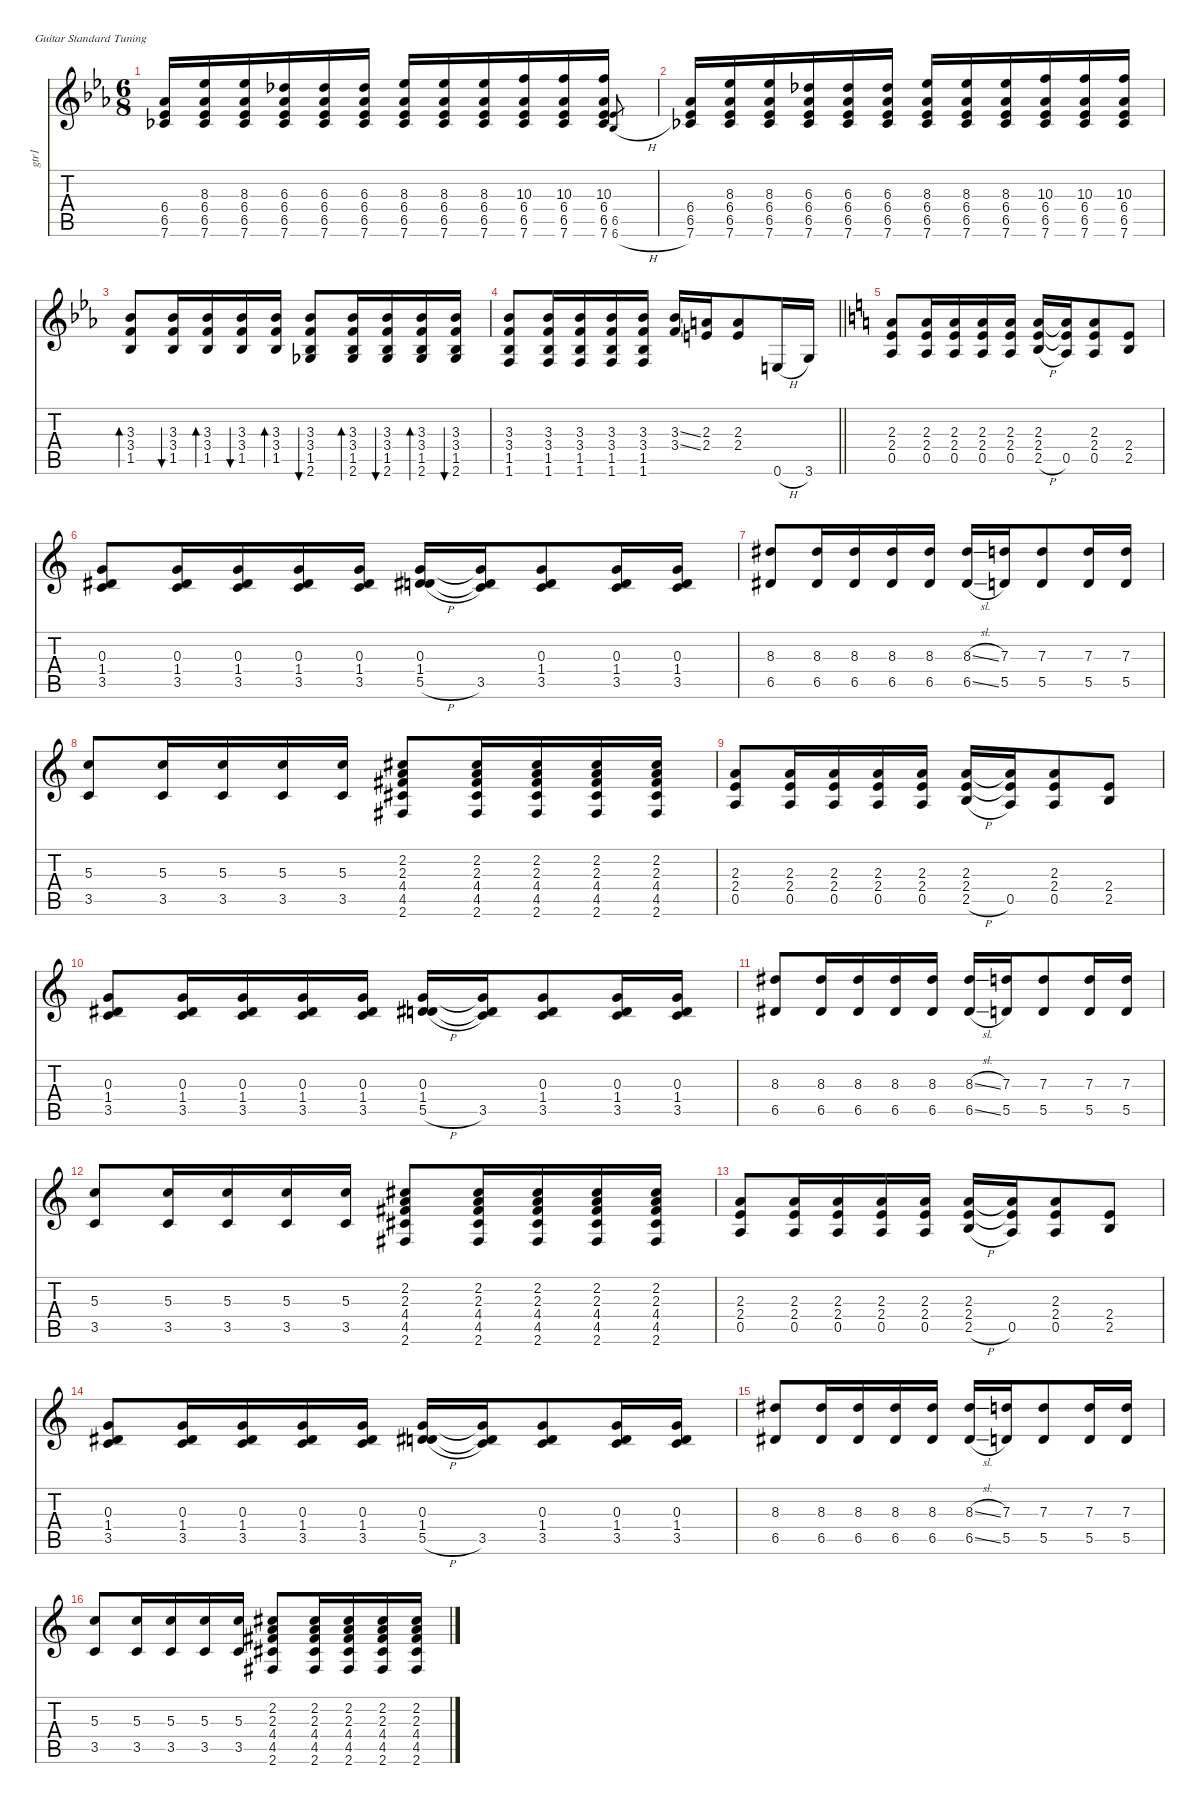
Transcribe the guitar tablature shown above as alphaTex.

\defaultSystemsLayout 4
\hideDynamics
\bracketExtendMode nobrackets
\otherSystemsTrackNameOrientation horizontal
\track ("Guitar 1-hid" "gtr1") {defaultSystemsLayout 4 mute instrument acousticguitarsteel}
\staff {score tabs}
\tuning (E4 B3 G3 D3 A2 E2)
\ts (6 8)
\tempo (93 hide)
\clef g2
\ks cminor
(6.4{acc b} 6.5{acc b} 7.6{acc b}).16{dy ff} (8.3{acc b} 6.4{acc b} 6.5{acc b} 7.6{acc b}).16 (8.3{acc b} 6.4{acc b} 6.5{acc b} 7.6{acc b}).16 (6.3{acc b} 6.4{acc b} 6.5{acc b} 7.6{acc b}).16 (6.3{acc b} 6.4{acc b} 6.5{acc b} 7.6{acc b}).16 (6.3{acc b} 6.4{acc b} 6.5{acc b} 7.6{acc b}).16 (8.3{acc b} 6.4{acc b} 6.5{acc b} 7.6{acc b}).16 (8.3{acc b} 6.4{acc b} 6.5{acc b} 7.6{acc b}).16 (8.3{acc b} 6.4{acc b} 6.5{acc b} 7.6{acc b}).16 (10.3{acc forcenatural} 6.4{acc b} 6.5{acc b} 7.6{acc b}).16 (10.3{acc forcenatural} 6.4{acc b} 6.5{acc b} 7.6{acc b}).16 (10.3{acc forcenatural} 6.4{acc b} 6.5{acc b} 7.6{acc b}).16 (6.5{acc b} 6.6{h acc b}).8{gr dy mf} |
(6.4{acc b} 6.5{acc b} 7.6{acc b}).16{dy ff} (8.3{acc b} 6.4{acc b} 6.5{acc b} 7.6{acc b}).16 (8.3{acc b} 6.4{acc b} 6.5{acc b} 7.6{acc b}).16 (6.3{acc b} 6.4{acc b} 6.5{acc b} 7.6{acc b}).16 (6.3{acc b} 6.4{acc b} 6.5{acc b} 7.6{acc b}).16 (6.3{acc b} 6.4{acc b} 6.5{acc b} 7.6{acc b}).16 (8.3{acc b} 6.4{acc b} 6.5{acc b} 7.6{acc b}).16 (8.3{acc b} 6.4{acc b} 6.5{acc b} 7.6{acc b}).16 (8.3{acc b} 6.4{acc b} 6.5{acc b} 7.6{acc b}).16 (10.3{acc forcenatural} 6.4{acc b} 6.5{acc b} 7.6{acc b}).16 (10.3{acc forcenatural} 6.4{acc b} 6.5{acc b} 7.6{acc b}).16 (10.3{acc forcenatural} 6.4{acc b} 6.5{acc b} 7.6{acc b}).16 |
(3.3{acc b} 3.4{acc forcenatural} 1.5{acc b}).8{bd 60} (3.3{acc b} 3.4{acc forcenatural} 1.5{acc b}).16{bu 60} (3.3{acc b} 3.4{acc forcenatural} 1.5{acc b}).16{bd 60} (3.3{acc b} 3.4{acc forcenatural} 1.5{acc b}).16{bu 60} (3.3{acc b} 3.4{acc forcenatural} 1.5{acc b}).16{bd 60} (3.3{acc b} 3.4{acc forcenatural} 1.5{acc b} 2.6{acc b}).8{bu 60} (3.3{acc b} 3.4{acc forcenatural} 1.5{acc b} 2.6{acc b}).16{bd 60} (3.3{acc b} 3.4{acc forcenatural} 1.5{acc b} 2.6{acc b}).16{bu 60} (3.3{acc b} 3.4{acc forcenatural} 1.5{acc b} 2.6{acc b}).16{bd 60} (3.3{acc b} 3.4{acc forcenatural} 1.5{acc b} 2.6{acc b}).16{bu 60} |
\barLineRight lightlight
(3.3{acc b} 3.4{acc forcenatural} 1.5{acc b} 1.6{acc forcenatural}).8 (3.3{acc b} 3.4{acc forcenatural} 1.5{acc b} 1.6{acc forcenatural}).16 (3.3{acc b} 3.4{acc forcenatural} 1.5{acc b} 1.6{acc forcenatural}).16 (3.3{acc b} 3.4{acc forcenatural} 1.5{acc b} 1.6{acc forcenatural}).16 (3.3{acc b} 3.4{acc forcenatural} 1.5{acc b} 1.6{acc forcenatural}).16 (3.3{ss acc b} 3.4{ss acc forcenatural}).16 (2.3{acc forcenatural} 2.4{acc forcenatural}).16 (2.3{acc forcenatural} 2.4{acc forcenatural}).8 0.6{h acc forcenatural}.16{dy fff} 3.6{acc forcenatural}.16 |
\tempo (91.5 hide)
\ks aminor
(2.4 0.5 2.3).8{dy f} (2.4 0.5 2.3).16 (2.4 0.5 2.3).16 (2.4 0.5 2.3).16 (2.4 0.5 2.3).16 (2.4 2.5{h} 2.3).16 (2.4{t} 0.5 2.3{t}).16 (2.4 2.3 0.5).8 (2.5 2.4).8 |
(3.5 1.4{acc #} 0.3).8{dy ff} (3.5 1.4{acc #} 0.3).16 (3.5 1.4{acc #} 0.3).16 (3.5 1.4{acc #} 0.3).16 (3.5 1.4{acc #} 0.3).16 (5.5{h} 1.4{acc #} 0.3).16 (3.5 1.4{t acc #} 0.3{t}).16 (3.5 1.4{acc #} 0.3).8 (3.5 1.4{acc #} 0.3).16 (3.5 1.4{acc #} 0.3).16 |
\tempo (93 hide)
(8.3{acc #} 6.5{acc #}).8 (8.3{acc #} 6.5{acc #}).16 (8.3{acc #} 6.5{acc #}).16 (8.3{acc #} 6.5{acc #}).16 (8.3{acc #} 6.5{acc #}).16 (8.3{sl acc #} 6.5{sl acc #}).16 (7.3 5.5).16 (7.3 5.5).8 (7.3 5.5).16 (7.3 5.5).16 |
(5.3 3.5).8 (5.3 3.5).16 (5.3 3.5).16 (5.3 3.5).16 (5.3 3.5).16 (2.2{acc #} 2.3 4.4{acc #} 4.5{acc #} 2.6{acc #}).8{dy f} (2.2{acc #} 2.3 4.4{acc #} 4.5{acc #} 2.6{acc #}).16 (2.2{acc #} 2.3 4.4{acc #} 4.5{acc #} 2.6{acc #}).16 (2.2{acc #} 2.3 4.4{acc #} 4.5{acc #} 2.6{acc #}).16 (2.2{acc #} 2.3 4.4{acc #} 4.5{acc #} 2.6{acc #}).16 |
\tempo (91.5 hide)
(2.4 0.5 2.3).8 (2.4 0.5 2.3).16 (2.4 0.5 2.3).16 (2.4 0.5 2.3).16 (2.4 0.5 2.3).16 (2.4 2.5{h} 2.3).16 (2.4{t} 0.5 2.3{t}).16 (2.4 2.3 0.5).8 (2.5 2.4).8 |
(3.5 1.4{acc #} 0.3).8{dy ff} (3.5 1.4{acc #} 0.3).16 (3.5 1.4{acc #} 0.3).16 (3.5 1.4{acc #} 0.3).16 (3.5 1.4{acc #} 0.3).16 (5.5{h} 1.4{acc #} 0.3).16 (3.5 1.4{t acc #} 0.3{t}).16 (3.5 1.4{acc #} 0.3).8 (3.5 1.4{acc #} 0.3).16 (3.5 1.4{acc #} 0.3).16 |
\tempo (93 hide)
(8.3{acc #} 6.5{acc #}).8 (8.3{acc #} 6.5{acc #}).16 (8.3{acc #} 6.5{acc #}).16 (8.3{acc #} 6.5{acc #}).16 (8.3{acc #} 6.5{acc #}).16 (8.3{sl acc #} 6.5{sl acc #}).16 (7.3 5.5).16 (7.3 5.5).8 (7.3 5.5).16 (7.3 5.5).16 |
(5.3 3.5).8 (5.3 3.5).16 (5.3 3.5).16 (5.3 3.5).16 (5.3 3.5).16 (2.2{acc #} 2.3 4.4{acc #} 4.5{acc #} 2.6{acc #}).8{dy f} (2.2{acc #} 2.3 4.4{acc #} 4.5{acc #} 2.6{acc #}).16 (2.2{acc #} 2.3 4.4{acc #} 4.5{acc #} 2.6{acc #}).16 (2.2{acc #} 2.3 4.4{acc #} 4.5{acc #} 2.6{acc #}).16 (2.2{acc #} 2.3 4.4{acc #} 4.5{acc #} 2.6{acc #}).16 |
\tempo (91.5 0.00735294 hide)
(2.4 0.5 2.3).8 (2.4 0.5 2.3).16 (2.4 0.5 2.3).16 (2.4 0.5 2.3).16 (2.4 0.5 2.3).16 (2.4 2.5{h} 2.3).16 (2.4{t} 0.5 2.3{t}).16 (2.4 2.3 0.5).8 (2.5 2.4).8 |
(3.5 1.4{acc #} 0.3).8{dy ff} (3.5 1.4{acc #} 0.3).16 (3.5 1.4{acc #} 0.3).16 (3.5 1.4{acc #} 0.3).16 (3.5 1.4{acc #} 0.3).16 (5.5{h} 1.4{acc #} 0.3).16 (3.5 1.4{t acc #} 0.3{t}).16 (3.5 1.4{acc #} 0.3).8 (3.5 1.4{acc #} 0.3).16 (3.5 1.4{acc #} 0.3).16 |
\tempo (93 hide)
(8.3{acc #} 6.5{acc #}).8 (8.3{acc #} 6.5{acc #}).16 (8.3{acc #} 6.5{acc #}).16 (8.3{acc #} 6.5{acc #}).16 (8.3{acc #} 6.5{acc #}).16 (8.3{sl acc #} 6.5{sl acc #}).16 (7.3 5.5).16 (7.3 5.5).8 (7.3 5.5).16 (7.3 5.5).16 |
(5.3 3.5).8 (5.3 3.5).16 (5.3 3.5).16 (5.3 3.5).16 (5.3 3.5).16 (2.2{acc #} 2.3 4.4{acc #} 4.5{acc #} 2.6{acc #}).8{dy f} (2.2{acc #} 2.3 4.4{acc #} 4.5{acc #} 2.6{acc #}).16 (2.2{acc #} 2.3 4.4{acc #} 4.5{acc #} 2.6{acc #}).16 (2.2{acc #} 2.3 4.4{acc #} 4.5{acc #} 2.6{acc #}).16 (2.2{acc #} 2.3 4.4{acc #} 4.5{acc #} 2.6{acc #}).16
